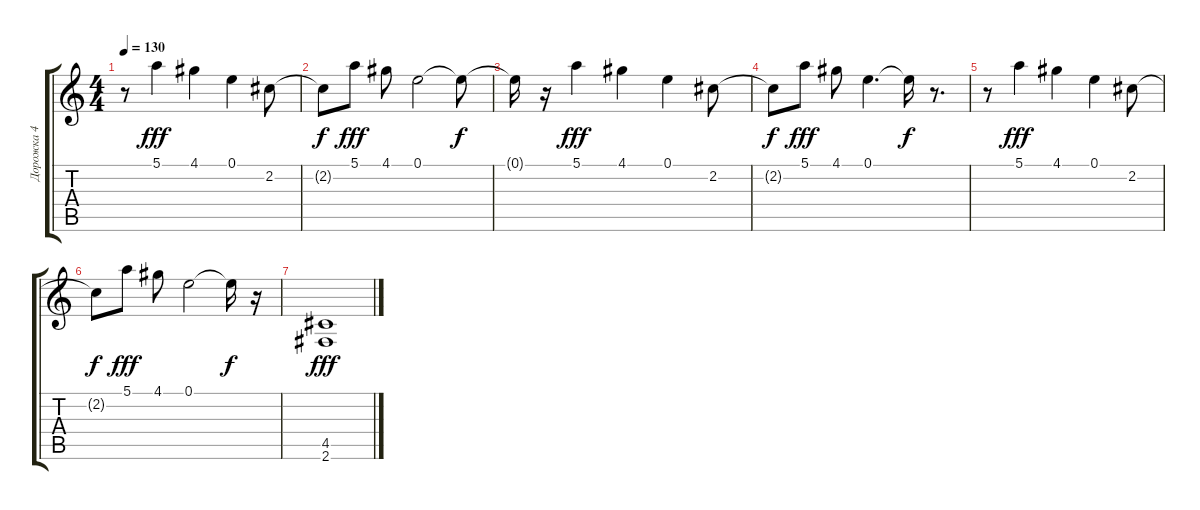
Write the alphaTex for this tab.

\track ("Дорожка 4" "Дорожка 4") {instrument distortionguitar}
\staff {score tabs}
\tuning (E4 B3 G3 D3 A2 E2) {hide}
\ts (4 4)
\tempo 130
\clef g2
\ks c
r.8{dy f} 5.1.4{dy fff} 4.1.4 0.1.4 2.2.8 |
2.2{t}.8{dy f} 5.1.8{dy fff} 4.1.8 0.1.2 0.1{t}.8{dy f} |
0.1{t}.16 r.16 5.1.4{dy fff} 4.1.4 0.1.4 2.2.8 |
2.2{t}.8{dy f} 5.1.8{dy fff} 4.1.8 0.1.4{d} 0.1{t}.16{dy f} r.8{d} |
r.8 5.1.4{dy fff} 4.1.4 0.1.4 2.2.8 |
2.2{t}.8{dy f} 5.1.8{dy fff} 4.1.8 0.1.2 0.1{t}.16{dy f} r.16 |
(4.5 2.6).1{dy fff}
